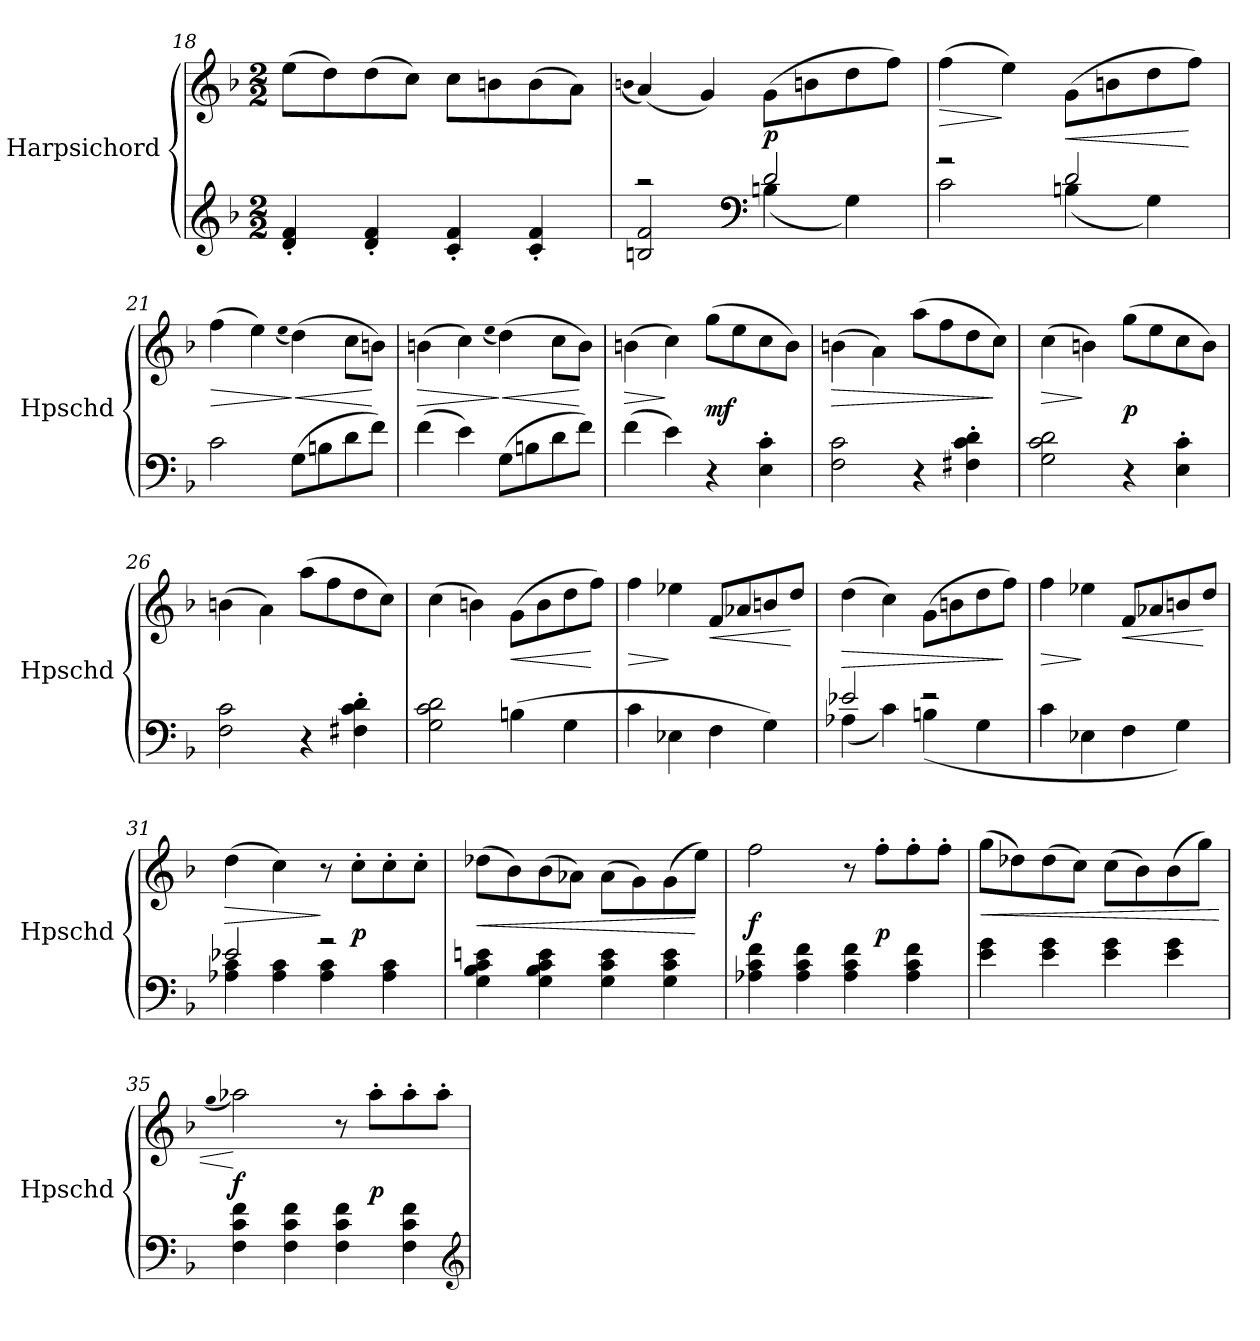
**kern	**kern	**dynam
*part1	*part1	*part1
*staff2	*staff1	*staff1/2
*I"Harpsichord	*	*
*I'Hpschd	*	*
*clefG2	*clefG2	*
*k[b-]	*k[b-]	*
*M2/2	*M2/2	*
=18	=18	=18
4d'/ 4f'/	(8ee\L	.
.	8dd\)	.
4d'/ 4f'/	(8dd\	.
.	8cc\J)	.
4c'/ 4f'/	8cc\L	.
.	8bn\	.
4c'/ 4f'/	(8b\	.
.	8a\J)	.
=19	=19	=19
.	(qbn	.
*^	*	*
2r	2Bn/ 2f/	(4a/)	.
.	.	4g/)	.
*clefF4	*	*	*
2d/	(4Bn\	(8g\L	p
.	.	8bn\	.
.	4G\)	8dd\	.
.	.	8ff\J)	.
=20	=20	=20	=20
!	!	!	!LO:HP:b
2r	2c\	(4ff\	>
.	.	4ee\)	]
!	!	!	!LO:HP:b
2d/	(4Bn\	(8g\L	<
.	.	8bn\	.
.	4G\)	8dd\	.
.	.	8ff\J)	[
*v	*v	*	*
=21	=21	=21
!	!	!LO:HP:b
2c\	(4ff\	>
.	4ee\)	.
.	(qee	.
!	!	!LO:HP:n=1:b
(8G\L	(4dd\)	] <
8Bn\	.	.
8d\	8cc\L	.
8f\J)	8bn\J)	[
=22	=22	=22
!	!	!LO:HP:b
(4f\	(4bn\	>
4e\)	4cc\)	.
.	(qee	.
!	!	!LO:HP:n=1:b
(8G\L	(4dd\)	] <
8Bn\	.	.
8d\	8cc\L	.
8f\J)	8b\J)	[
=23	=23	=23
!	!	!LO:HP:b
(4f\	(4bn\	>
4e\)	4cc\)	]
4r	(8gg\L	mf
.	8ee\	.
4E'\ 4c'\	8cc\	.
.	8b\J)	.
=24	=24	=24
!	!	!LO:HP:b
2F\ 2c\	(4bn\	>
.	4a\)	.
4r	(8aa\L	.
.	8ff\	.
4F#X'\ 4c'\ 4d'\	8dd\	.
.	8cc\J)	]
=25	=25	=25
!	!	!LO:HP:b
2G\ 2c\ 2d\	(4cc\	>
.	4bn\)	]
4r	(8gg\L	p
.	8ee\	.
4E'\ 4c'\	8cc\	.
.	8b\J)	.
=26	=26	=26
2F\ 2c\	(4bn\	.
.	4a\)	.
4r	(8aa\L	.
.	8ff\	.
4F#X'\ 4c'\ 4d'\	8dd\	.
.	8cc\J)	.
=27	=27	=27
2G\ 2c\ 2d\	(4cc\	.
.	4bn\)	.
!	!	!LO:HP:b
(4Bn\	(8g\L	<
.	8b\	.
4G\	8dd\	.
.	8ff\J)	[
=28	=28	=28
!	!	!LO:HP:b
4c\	4ff\	>
4E-X\	4ee-X\	]
!	!	!LO:HP:b
4F\	8f/L	<
.	8a-X/	.
4G\)	8bn/	.
.	8dd/J	[
=29	=29	=29
*^	*	*
!	!	!	!LO:HP:b
2e-X/	(4A-X\	(4dd\	>
.	4c\)	4cc\)	.
2r	(4Bn\	(8g\L	.
.	.	8bn\	.
.	4G\	8dd\	.
.	.	8ff\J)	]
*v	*v	*	*
=30	=30	=30
!	!	!LO:HP:b
4c\	4ff\	>
4E-X\	4ee-X\	]
!	!	!LO:HP:b
4F\	8f/L	<
.	8a-X/	.
4G\)	8bn/	.
.	8dd/J	[
=31	=31	=31
*^	*	*
!	!	!	!LO:HP:b
2e-X/	4A-X\ 4c\	(4dd\	>
.	4A-\ 4c\	4cc\)	.
2r	4A-\ 4c\	8r	]
.	.	8cc'\L	p
.	4A-\ 4c\	8cc'\	.
.	.	8cc'\J	.
*v	*v	*	*
=32	=32	=32
!	!	!LO:HP:b
4G\ 4B-\ 4c\ 4en\	(8dd-X\L	<
.	8b-\)	.
4G\ 4B-\ 4c\ 4e\	(8b-\	.
.	8a-X\J)	.
4G\ 4c\ 4e\	(8a-\L	.
.	8g\)	.
4G\ 4c\ 4e\	(8g\	.
.	8ee\J)	[
=33	=33	=33
4A-X\ 4c\ 4f\	2ff\	f
4A-\ 4c\ 4f\	.	.
4A-\ 4c\ 4f\	8r	.
.	8ff'\L	p
4A-\ 4c\ 4f\	8ff'\	.
.	8ff'\J	.
=34	=34	=34
!	!	!LO:HP:b
4e\ 4g\	(8gg\L	<
.	8dd-X\)	.
4e\ 4g\	(8dd-\	.
.	8cc\J)	.
4e\ 4g\	(8cc\L	.
.	8b-\)	.
4e\ 4g\	(8b-\	.
.	8gg\J)	.
=35	=35	=35
.	(qgg	.
4F\ 4c\ 4f\	2aa-X\)	[ f
4F\ 4c\ 4f\	.	.
4F\ 4c\ 4f\	8r	.
.	8aa-'\L	p
4F\ 4c\ 4f\	8aa-'\	.
.	8aa-'\J	.
*clefG2	*	*
=	=	=
*-	*-	*-
